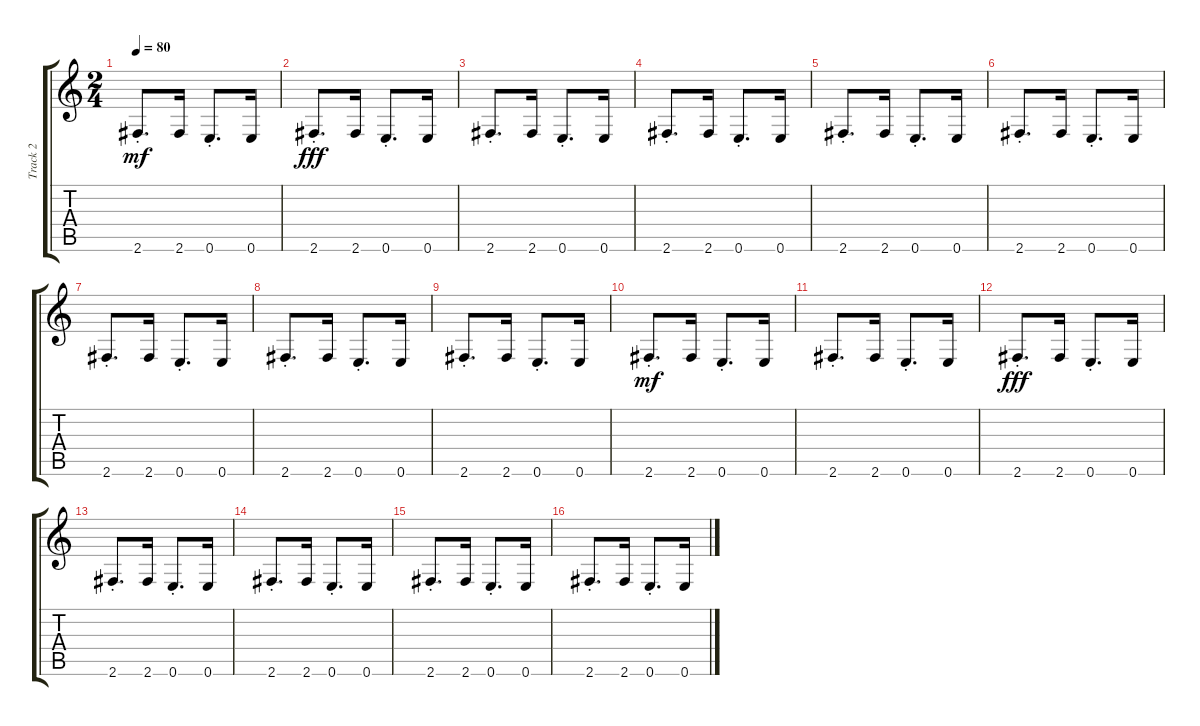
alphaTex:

\track ("Track 2" "Track 2") {instrument acousticbass}
\staff {score tabs}
\tuning (E4 B3 G3 D3 A2 E2) {hide}
\ts (2 4)
\tempo 80
\clef g2
\ks c
2.6{st}.8{d dy mf} 2.6.16 0.6{st}.8{d} 0.6.16 |
2.6{st}.8{d dy fff} 2.6.16 0.6{st}.8{d} 0.6.16 |
2.6{st}.8{d} 2.6.16 0.6{st}.8{d} 0.6.16 |
2.6{st}.8{d} 2.6.16 0.6{st}.8{d} 0.6.16 |
2.6{st}.8{d} 2.6.16 0.6{st}.8{d} 0.6.16 |
2.6{st}.8{d} 2.6.16 0.6{st}.8{d} 0.6.16 |
2.6{st}.8{d} 2.6.16 0.6{st}.8{d} 0.6.16 |
2.6{st}.8{d} 2.6.16 0.6{st}.8{d} 0.6.16 |
2.6{st}.8{d} 2.6.16 0.6{st}.8{d} 0.6.16 |
2.6{st}.8{d dy mf} 2.6.16 0.6{st}.8{d} 0.6.16 |
2.6{st}.8{d} 2.6.16 0.6{st}.8{d} 0.6.16 |
2.6{st}.8{d dy fff} 2.6.16 0.6{st}.8{d} 0.6.16 |
2.6{st}.8{d} 2.6.16 0.6{st}.8{d} 0.6.16 |
2.6{st}.8{d} 2.6.16 0.6{st}.8{d} 0.6.16 |
2.6{st}.8{d} 2.6.16 0.6{st}.8{d} 0.6.16 |
2.6{st}.8{d} 2.6.16 0.6{st}.8{d} 0.6.16
